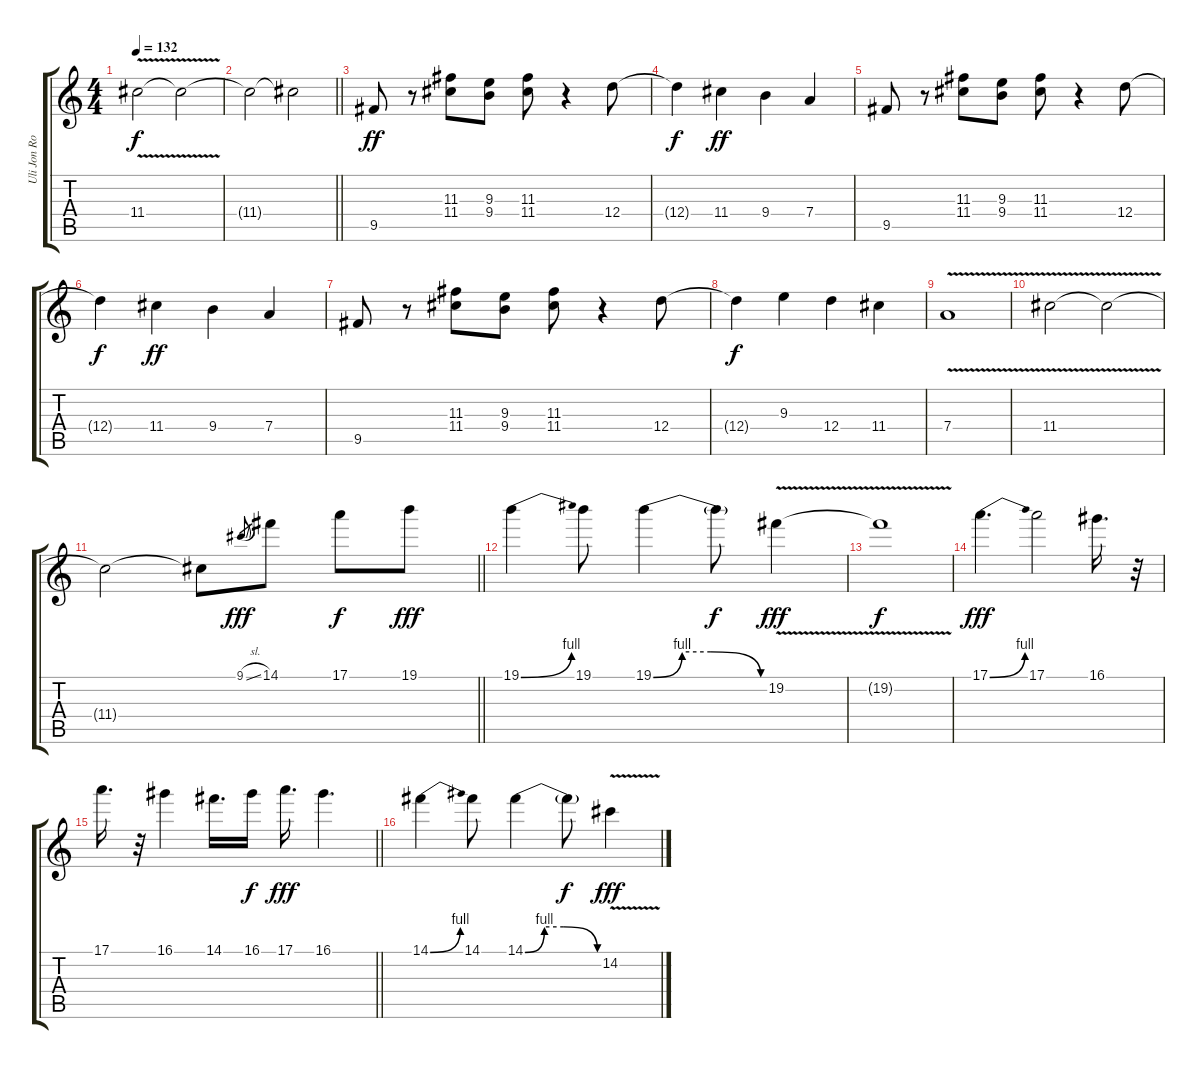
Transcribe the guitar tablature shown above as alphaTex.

\track ("Uli Jon Roth" "Uli Jon Ro") {instrument overdrivenguitar}
\staff {score tabs}
\tuning (E4 B3 G3 D3 A2 E2) {hide}
\ts (4 4)
\tempo 132
\clef g2
\ks c
11.4{v}.2{dy f} 11.4{t}.2 |
\barLineRight lightlight
11.4{t}.2 11.4{t}.2 |
9.5.8{dy ff} r.8 (11.3 11.4).8 (9.3 9.4).8 (11.3 11.4).8 r.4 12.4.8 |
12.4{t}.4{dy f} 11.4.4{dy ff} 9.4.4 7.4.4 |
9.5.8 r.8 (11.3 11.4).8 (9.3 9.4).8 (11.3 11.4).8 r.4 12.4.8 |
12.4{t}.4{dy f} 11.4.4{dy ff} 9.4.4 7.4.4 |
9.5.8 r.8 (11.3 11.4).8 (9.3 9.4).8 (11.3 11.4).8 r.4 12.4.8 |
12.4{t}.4{dy f} 9.3.4 12.4.4 11.4.4 |
7.4{v}.1 |
11.4{v}.2 11.4{t}.2 |
\barLineRight lightlight
11.4{t}.2 11.4{t}.8 9.1{sl}.8{gr dy fff} 14.1.8 17.1.8{dy f} 19.1.8{dy fff} |
19.1{be (bend 0 0 60 4)}.4 19.1.8 19.1{be (custom 0 0 15 4 30 4 56 0 60 0)}.4 19.1{t}.8{dy f} 19.2{v}.4{dy fff} |
19.2{t}.1{dy f} |
17.1{be (bend 0 0 60 4)}.4{d dy fff} 17.1.2 16.1.16{d} r.32 |
\barLineRight lightlight
17.1.16{d} r.32 16.1.4 14.1.16{d} 16.1.16{dy f} 17.1.16{d dy fff} 16.1.4{d} |
14.1{be (bend 0 0 60 4)}.4 14.1.8 14.1{be (custom 0 0 15 4 30 4 56 0 60 0)}.4 14.1{t}.8{dy f} 14.2{v}.4{dy fff}
